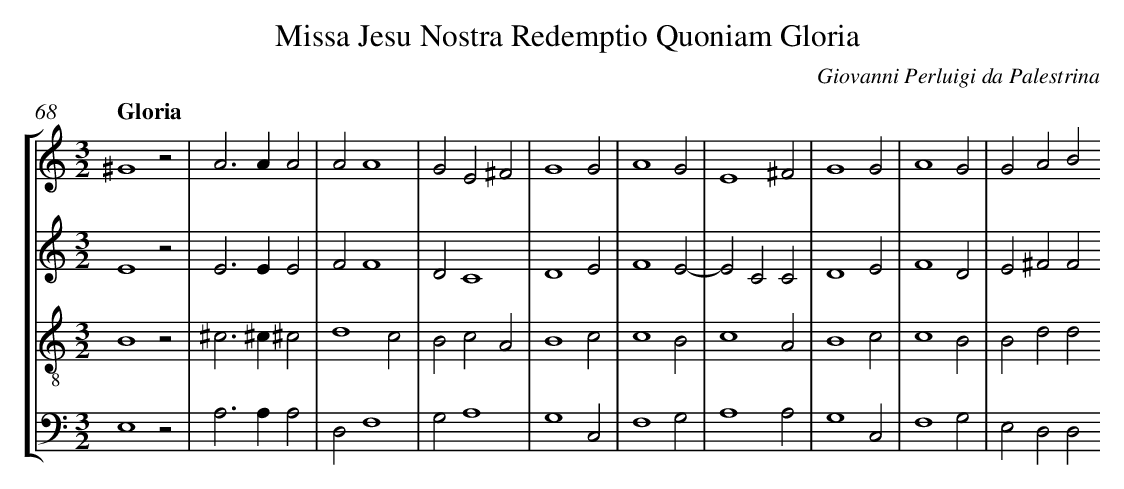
X:1
T: Missa Jesu Nostra Redemptio Quoniam Gloria
C: Giovanni Perluigi da Palestrina
L: 1/4
M: 3/2
Q: "Gloria"
%%staves [1 2 3 4]
V: 1 clef=treble
V: 2 clef=treble
V: 3 clef=treble-8
V: 4 clef=bass
K: C
[V:1] ^G4z2 |
[V:2] E4z2 |
[V:3] B4z2 |
[V:4] E,4z2 |
[V:1] A2>A2A2 |
[V:2] E2>E2E2 |
[V:3] ^c2>^c2^c2 |
[V:4] A,2>A,2A,2 |
[V:1] A2A4 |
[V:2] F2F4 |
[V:3] d4c2 |
[V:4] D,2F,4 |
[V:1] G2E2^F2 |
[V:2] D2C4 |
[V:3] B2c2A2 |
[V:4] G,2A,4 |
[V:1] G4G2 |
[V:2] D4E2 |
[V:3] B4c2 |
[V:4] G,4C,2 |
[V:1] A4G2 |
[V:2] F4E2- |
[V:3] c4B2 |
[V:4] F,4G,2 |
[V:1] E4^F2 |
[V:2] E2C2C2 |
[V:3] c4A2 |
[V:4] A,4A,2 |
[V:1] G4G2 |
[V:2] D4E2 |
[V:3] B4c2 |
[V:4] G,4C,2 |
[V:1] A4G2 |
[V:2] F4D2 |
[V:3] c4B2 |
[V:4] F,4G,2 |
[V:1] G2A2B2
[V:2] E2^F2F2
[V:3] B2d2d2
[V:4] E,2D,2D,2
